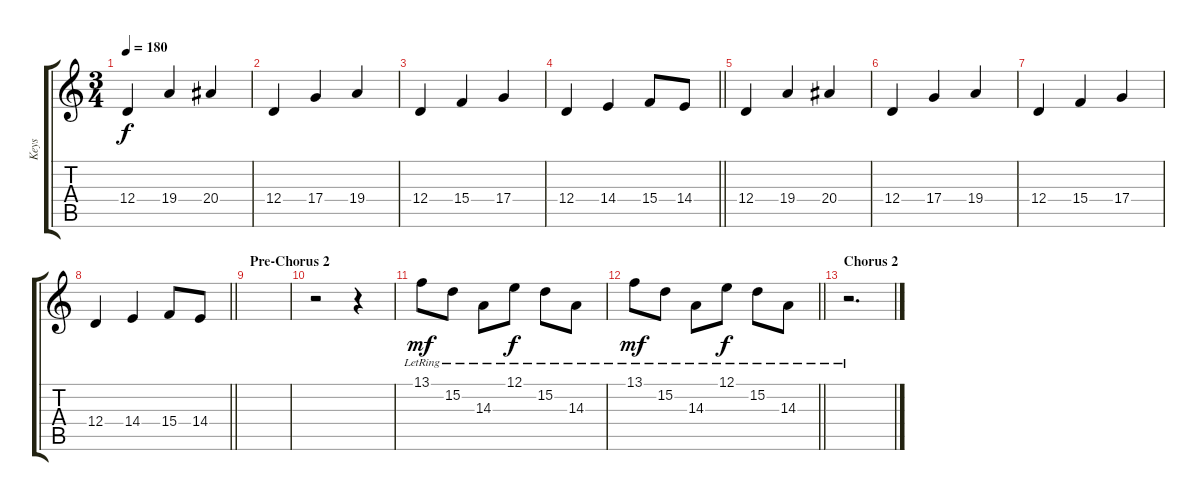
\track ("Keys" "Keys") {instrument lead2sawtooth}
\staff {score tabs}
\tuning (E4 B3 G3 D3 A2 E2) {hide}
\ts (3 4)
\tempo 180
\clef g2
\ks c
12.4.4{dy f} 19.4.4 20.4.4 |
12.4.4 17.4.4 19.4.4 |
12.4.4 15.4.4 17.4.4 |
\barLineRight lightlight
12.4.4 14.4.4 15.4.8 14.4.8 |
12.4.4 19.4.4 20.4.4 |
12.4.4 17.4.4 19.4.4 |
12.4.4 15.4.4 17.4.4 |
\barLineRight lightlight
12.4.4 14.4.4 15.4.8 14.4.8 |
\section ("" "Pre-Chorus 2")
|
r.2 r.4{volume 3} |
13.1{lr}.8{dy mf volume 8} 15.2{lr}.8 14.3{lr}.8 12.1{lr}.8{dy f} 15.2{lr}.8 14.3{lr}.8 |
\barLineRight lightlight
13.1{lr}.8{dy mf} 15.2{lr}.8 14.3{lr}.8 12.1{lr}.8{dy f} 15.2{lr}.8 14.3{lr}.8 |
\section ("" "Chorus 2")
r.2{d volume 15}
